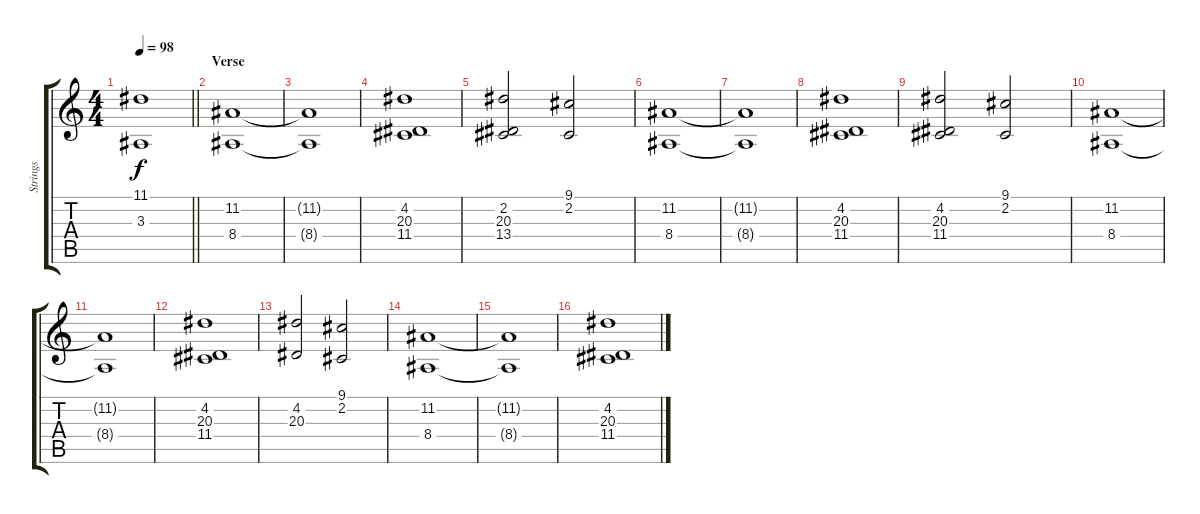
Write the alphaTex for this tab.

\track ("Strings" "Strings") {instrument synthstrings1}
\staff {score tabs}
\tuning (E4 B3 G3 D3 A2 E2) {hide}
\ts (4 4)
\tempo 98
\clef g2
\barLineRight lightlight
\ks c
(11.1{t} 3.3{t}).1{dy f} |
\section ("" "Verse")
(11.2 8.4).1 |
(11.2{t} 8.4{t}).1 |
(4.2 20.3 11.4).1 |
(2.2 20.3 13.4).2 (9.1 2.2).2 |
(11.2 8.4).1 |
(11.2{t} 8.4{t}).1 |
(4.2 20.3 11.4).1 |
(4.2 20.3 11.4).2 (9.1 2.2).2 |
(11.2 8.4).1 |
(11.2{t} 8.4{t}).1 |
(4.2 20.3 11.4).1 |
(4.2 20.3).2 (9.1 2.2).2 |
(11.2 8.4).1 |
(11.2{t} 8.4{t}).1 |
(4.2 20.3 11.4).1
